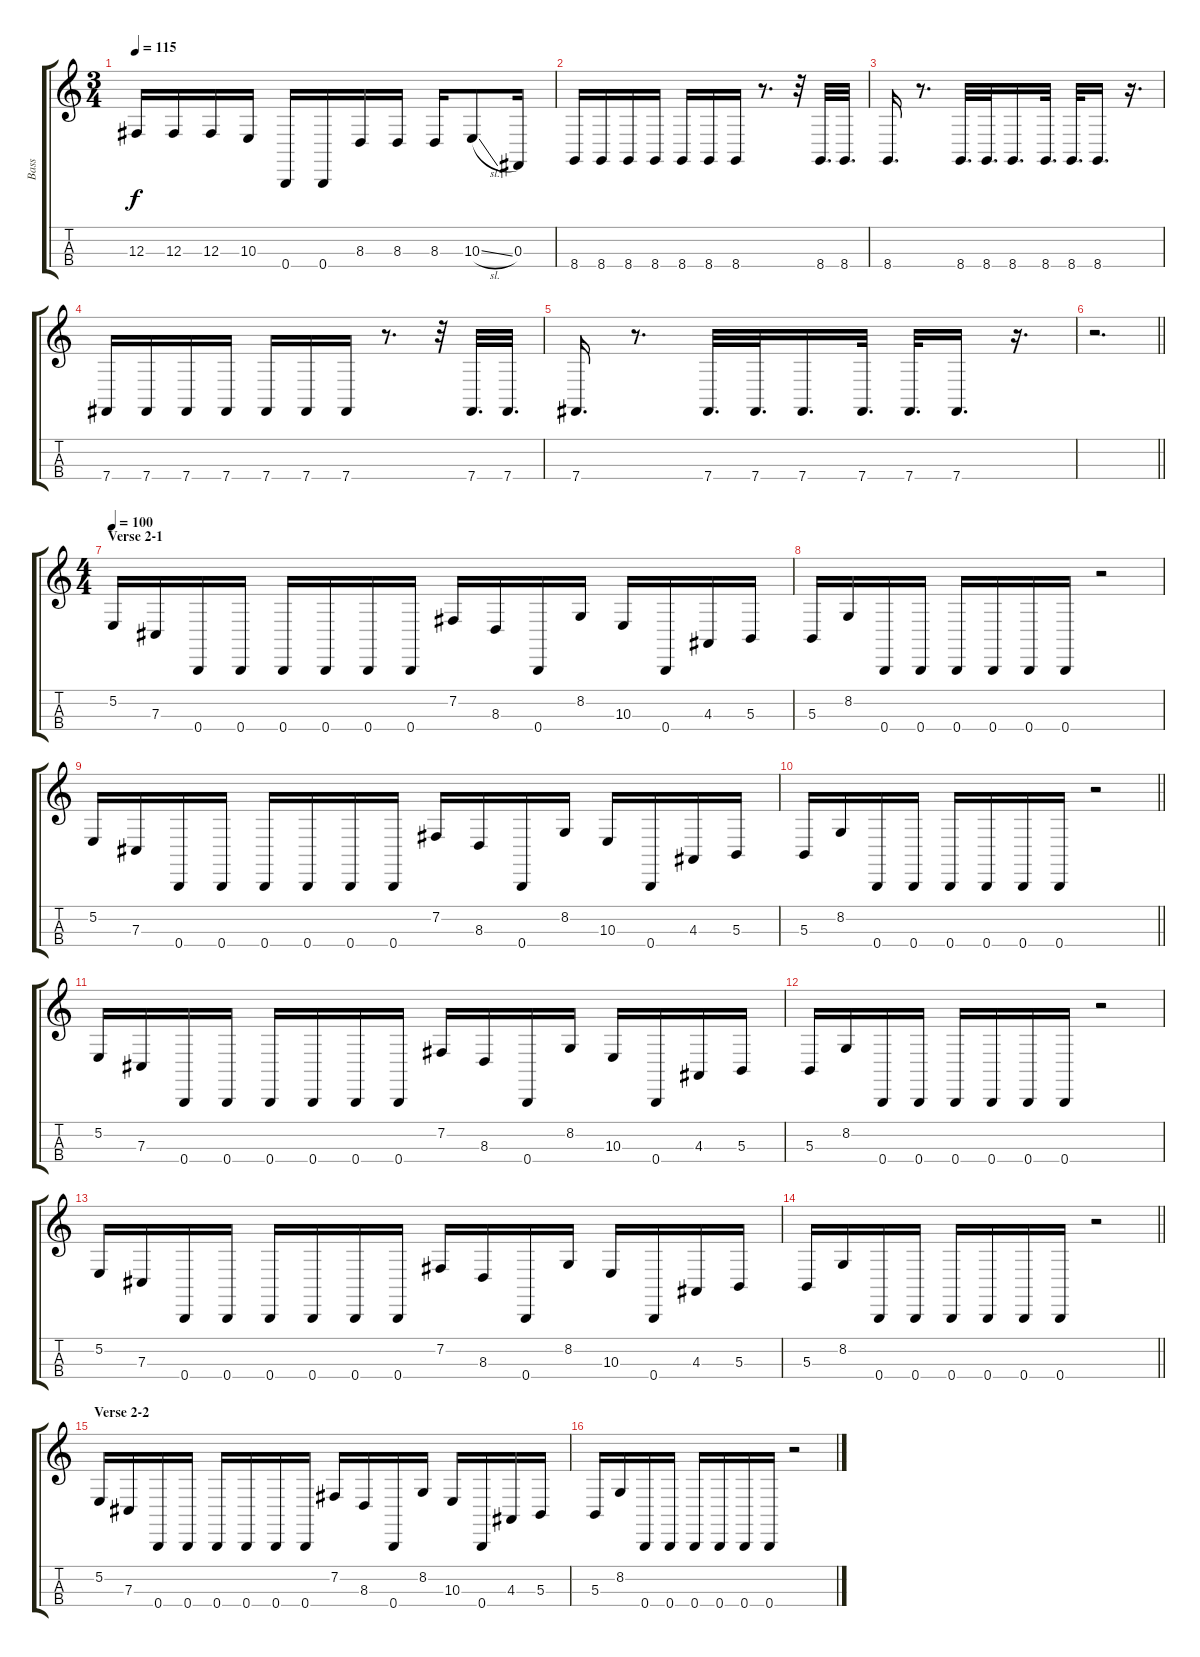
\track ("Bass" "Bass") {instrument brightacousticpiano}
\staff {score tabs}
\tuning (E3 B2 Gb2 B1) {hide}
\ts (3 4)
\tempo 115
\clef g2
\ks c
12.3.16{dy f} 12.3.16 12.3.16 10.3.16 0.4.16 0.4.16 8.3.16 8.3.16 8.3.16 10.3{sl}.8 0.3.16 |
8.4.16 8.4.16 8.4.16 8.4.16 8.4.16 8.4.16 8.4.16 r.8{d} r.32 8.4.32{d} 8.4.32{d} |
8.4.16{d} r.8{d} 8.4.32{d} 8.4.32{d} 8.4.16{d} 8.4.32{d} 8.4.32{d} 8.4.16{d} r.16{d} |
7.4.16 7.4.16 7.4.16 7.4.16 7.4.16 7.4.16 7.4.16 r.8{d} r.32 7.4.32{d} 7.4.32{d} |
7.4.16{d} r.8{d} 7.4.32{d} 7.4.32{d} 7.4.16{d} 7.4.32{d} 7.4.32{d} 7.4.16{d} r.16{d} |
\barLineRight lightlight
r.2{d} |
\ts (4 4)
\section ("" "Verse 2-1")
\tempo 100
5.2.16 7.3.16 0.4.16 0.4.16 0.4.16 0.4.16 0.4.16 0.4.16 7.2.16 8.3.16 0.4.16 8.2.16 10.3.16 0.4.16 4.3.16 5.3.16 |
5.3.16 8.2.16 0.4.16 0.4.16 0.4.16 0.4.16 0.4.16 0.4.16 r.2 |
5.2.16 7.3.16 0.4.16 0.4.16 0.4.16 0.4.16 0.4.16 0.4.16 7.2.16 8.3.16 0.4.16 8.2.16 10.3.16 0.4.16 4.3.16 5.3.16 |
\barLineRight lightlight
5.3.16 8.2.16 0.4.16 0.4.16 0.4.16 0.4.16 0.4.16 0.4.16 r.2 |
5.2.16 7.3.16 0.4.16 0.4.16 0.4.16 0.4.16 0.4.16 0.4.16 7.2.16 8.3.16 0.4.16 8.2.16 10.3.16 0.4.16 4.3.16 5.3.16 |
5.3.16 8.2.16 0.4.16 0.4.16 0.4.16 0.4.16 0.4.16 0.4.16 r.2 |
5.2.16 7.3.16 0.4.16 0.4.16 0.4.16 0.4.16 0.4.16 0.4.16 7.2.16 8.3.16 0.4.16 8.2.16 10.3.16 0.4.16 4.3.16 5.3.16 |
\barLineRight lightlight
5.3.16 8.2.16 0.4.16 0.4.16 0.4.16 0.4.16 0.4.16 0.4.16 r.2 |
\section ("" "Verse 2-2")
5.2.16 7.3.16 0.4.16 0.4.16 0.4.16 0.4.16 0.4.16 0.4.16 7.2.16 8.3.16 0.4.16 8.2.16 10.3.16 0.4.16 4.3.16 5.3.16 |
5.3.16 8.2.16 0.4.16 0.4.16 0.4.16 0.4.16 0.4.16 0.4.16 r.2
